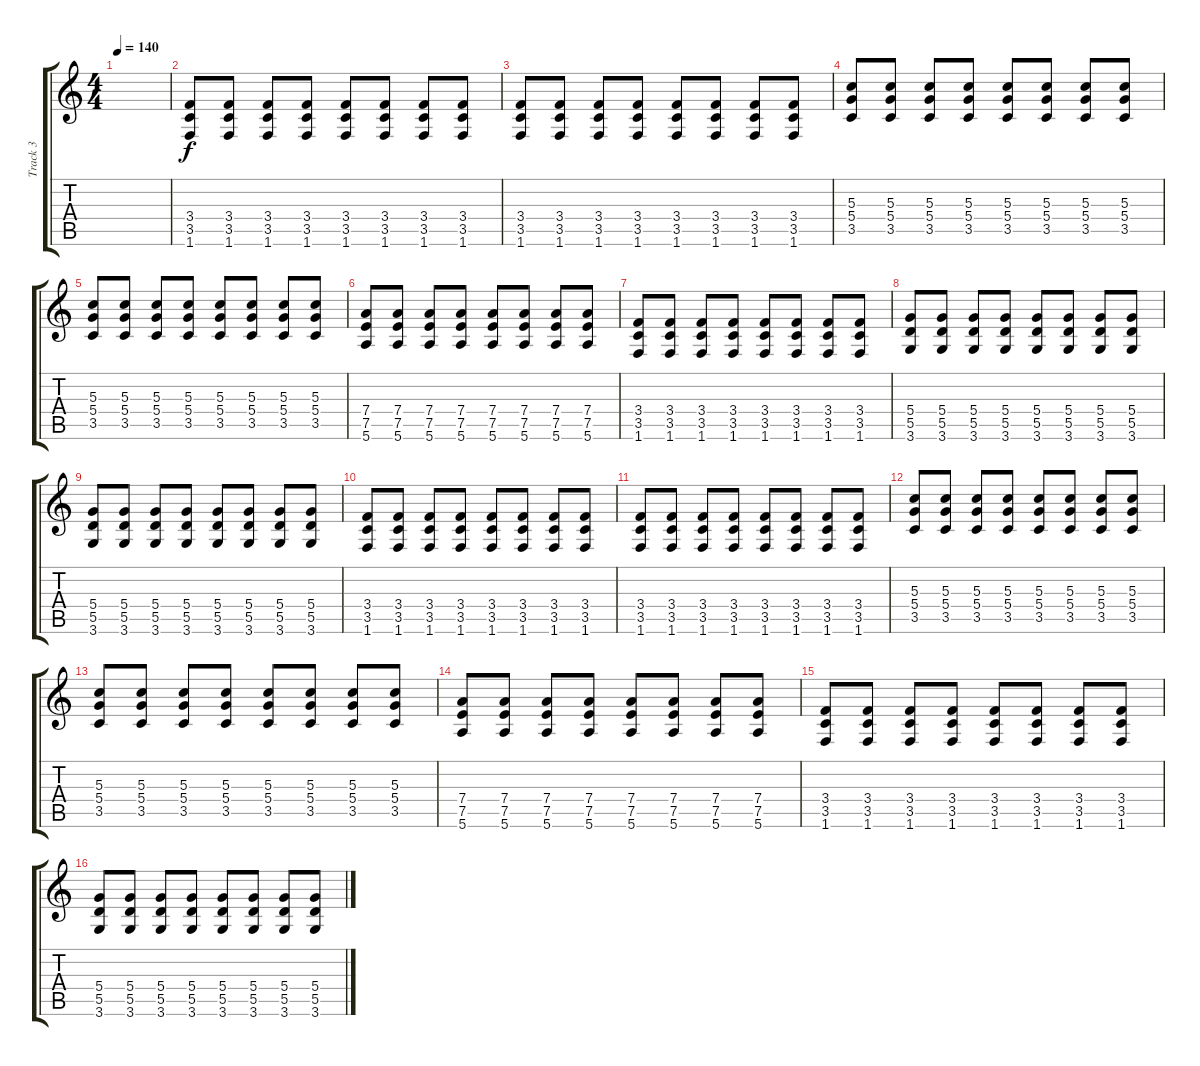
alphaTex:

\track ("Track 3" "Track 3") {instrument distortionguitar}
\staff {score tabs}
\tuning (E4 B3 G3 D3 A2 E2) {hide}
\ts (4 4)
\tempo 140
\clef g2
\ks c
|
(3.4 3.5 1.6).8 (3.4 3.5 1.6).8 (3.4 3.5 1.6).8 (3.4 3.5 1.6).8 (3.4 3.5 1.6).8 (3.4 3.5 1.6).8 (3.4 3.5 1.6).8 (3.4 3.5 1.6).8 |
(3.4 3.5 1.6).8 (3.4 3.5 1.6).8 (3.4 3.5 1.6).8 (3.4 3.5 1.6).8 (3.4 3.5 1.6).8 (3.4 3.5 1.6).8 (3.4 3.5 1.6).8 (3.4 3.5 1.6).8 |
(5.3 5.4 3.5).8 (5.3 5.4 3.5).8 (5.3 5.4 3.5).8 (5.3 5.4 3.5).8 (5.3 5.4 3.5).8 (5.3 5.4 3.5).8 (5.3 5.4 3.5).8 (5.3 5.4 3.5).8 |
(5.3 5.4 3.5).8 (5.3 5.4 3.5).8 (5.3 5.4 3.5).8 (5.3 5.4 3.5).8 (5.3 5.4 3.5).8 (5.3 5.4 3.5).8 (5.3 5.4 3.5).8 (5.3 5.4 3.5).8 |
(7.4 7.5 5.6).8 (7.4 7.5 5.6).8 (7.4 7.5 5.6).8 (7.4 7.5 5.6).8 (7.4 7.5 5.6).8 (7.4 7.5 5.6).8 (7.4 7.5 5.6).8 (7.4 7.5 5.6).8 |
(3.4 3.5 1.6).8 (3.4 3.5 1.6).8 (3.4 3.5 1.6).8 (3.4 3.5 1.6).8 (3.4 3.5 1.6).8 (3.4 3.5 1.6).8 (3.4 3.5 1.6).8 (3.4 3.5 1.6).8 |
(5.4 5.5 3.6).8 (5.4 5.5 3.6).8 (5.4 5.5 3.6).8 (5.4 5.5 3.6).8 (5.4 5.5 3.6).8 (5.4 5.5 3.6).8 (5.4 5.5 3.6).8 (5.4 5.5 3.6).8 |
(5.4 5.5 3.6).8 (5.4 5.5 3.6).8 (5.4 5.5 3.6).8 (5.4 5.5 3.6).8 (5.4 5.5 3.6).8 (5.4 5.5 3.6).8 (5.4 5.5 3.6).8 (5.4 5.5 3.6).8 |
(3.4 3.5 1.6).8 (3.4 3.5 1.6).8 (3.4 3.5 1.6).8 (3.4 3.5 1.6).8 (3.4 3.5 1.6).8 (3.4 3.5 1.6).8 (3.4 3.5 1.6).8 (3.4 3.5 1.6).8 |
(3.4 3.5 1.6).8 (3.4 3.5 1.6).8 (3.4 3.5 1.6).8 (3.4 3.5 1.6).8 (3.4 3.5 1.6).8 (3.4 3.5 1.6).8 (3.4 3.5 1.6).8 (3.4 3.5 1.6).8 |
(5.3 5.4 3.5).8 (5.3 5.4 3.5).8 (5.3 5.4 3.5).8 (5.3 5.4 3.5).8 (5.3 5.4 3.5).8 (5.3 5.4 3.5).8 (5.3 5.4 3.5).8 (5.3 5.4 3.5).8 |
(5.3 5.4 3.5).8 (5.3 5.4 3.5).8 (5.3 5.4 3.5).8 (5.3 5.4 3.5).8 (5.3 5.4 3.5).8 (5.3 5.4 3.5).8 (5.3 5.4 3.5).8 (5.3 5.4 3.5).8 |
(7.4 7.5 5.6).8 (7.4 7.5 5.6).8 (7.4 7.5 5.6).8 (7.4 7.5 5.6).8 (7.4 7.5 5.6).8 (7.4 7.5 5.6).8 (7.4 7.5 5.6).8 (7.4 7.5 5.6).8 |
(3.4 3.5 1.6).8 (3.4 3.5 1.6).8 (3.4 3.5 1.6).8 (3.4 3.5 1.6).8 (3.4 3.5 1.6).8 (3.4 3.5 1.6).8 (3.4 3.5 1.6).8 (3.4 3.5 1.6).8 |
(5.4 5.5 3.6).8 (5.4 5.5 3.6).8 (5.4 5.5 3.6).8 (5.4 5.5 3.6).8 (5.4 5.5 3.6).8 (5.4 5.5 3.6).8 (5.4 5.5 3.6).8 (5.4 5.5 3.6).8
